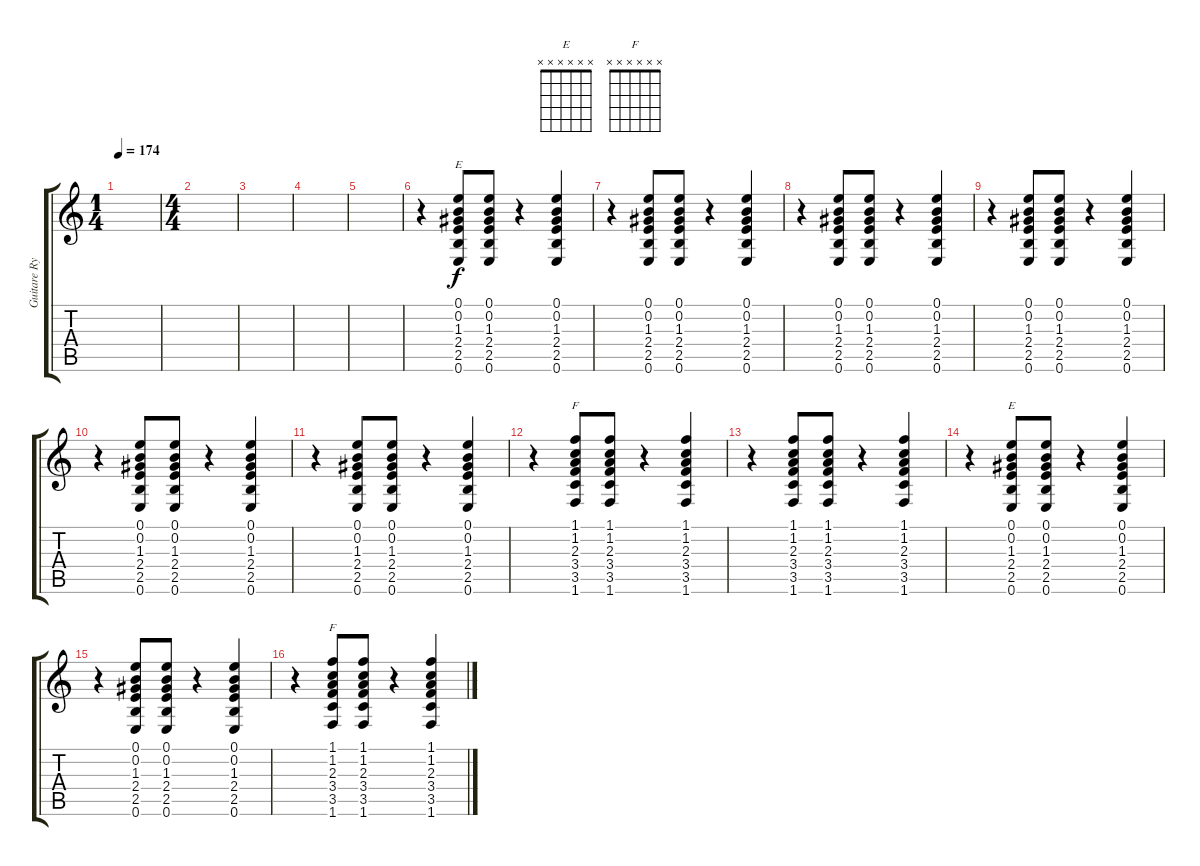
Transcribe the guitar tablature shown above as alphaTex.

\track ("Guitare Rythmique" "Guitare Ry") {instrument distortionguitar}
\staff {score tabs}
\tuning (E4 B3 G3 D3 A2 E2) {hide}
\chord ("E" 0 0 1 2 2 0)
\chord ("F" 1 1 2 3 3 1)
\chord ("E" x x x x x x) {firstfret 0}
\chord ("F" x x x x x x) {firstfret 0}
\ts (1 4)
\tempo 174
\clef g2
\ks c
|
\ts (4 4)
|
|
|
|
r.4 (0.1 0.2 1.3 2.4 2.5 0.6).8{ch "E"} (0.1 0.2 1.3 2.4 2.5 0.6).8 r.4 (0.1 0.2 1.3 2.4 2.5 0.6).4 |
r.4 (0.1 0.2 1.3 2.4 2.5 0.6).8 (0.1 0.2 1.3 2.4 2.5 0.6).8 r.4 (0.1 0.2 1.3 2.4 2.5 0.6).4 |
r.4 (0.1 0.2 1.3 2.4 2.5 0.6).8 (0.1 0.2 1.3 2.4 2.5 0.6).8 r.4 (0.1 0.2 1.3 2.4 2.5 0.6).4 |
r.4 (0.1 0.2 1.3 2.4 2.5 0.6).8 (0.1 0.2 1.3 2.4 2.5 0.6).8 r.4 (0.1 0.2 1.3 2.4 2.5 0.6).4 |
r.4 (0.1 0.2 1.3 2.4 2.5 0.6).8 (0.1 0.2 1.3 2.4 2.5 0.6).8 r.4 (0.1 0.2 1.3 2.4 2.5 0.6).4 |
r.4 (0.1 0.2 1.3 2.4 2.5 0.6).8 (0.1 0.2 1.3 2.4 2.5 0.6).8 r.4 (0.1 0.2 1.3 2.4 2.5 0.6).4 |
r.4 (1.1 1.2 2.3 3.4 3.5 1.6).8{ch "F"} (1.1 1.2 2.3 3.4 3.5 1.6).8 r.4 (1.1 1.2 2.3 3.4 3.5 1.6).4 |
r.4 (1.1 1.2 2.3 3.4 3.5 1.6).8 (1.1 1.2 2.3 3.4 3.5 1.6).8 r.4 (1.1 1.2 2.3 3.4 3.5 1.6).4 |
r.4 (0.1 0.2 1.3 2.4 2.5 0.6).8{ch "E"} (0.1 0.2 1.3 2.4 2.5 0.6).8 r.4 (0.1 0.2 1.3 2.4 2.5 0.6).4 |
r.4 (0.1 0.2 1.3 2.4 2.5 0.6).8 (0.1 0.2 1.3 2.4 2.5 0.6).8 r.4 (0.1 0.2 1.3 2.4 2.5 0.6).4 |
r.4 (1.1 1.2 2.3 3.4 3.5 1.6).8{ch "F"} (1.1 1.2 2.3 3.4 3.5 1.6).8 r.4 (1.1 1.2 2.3 3.4 3.5 1.6).4
